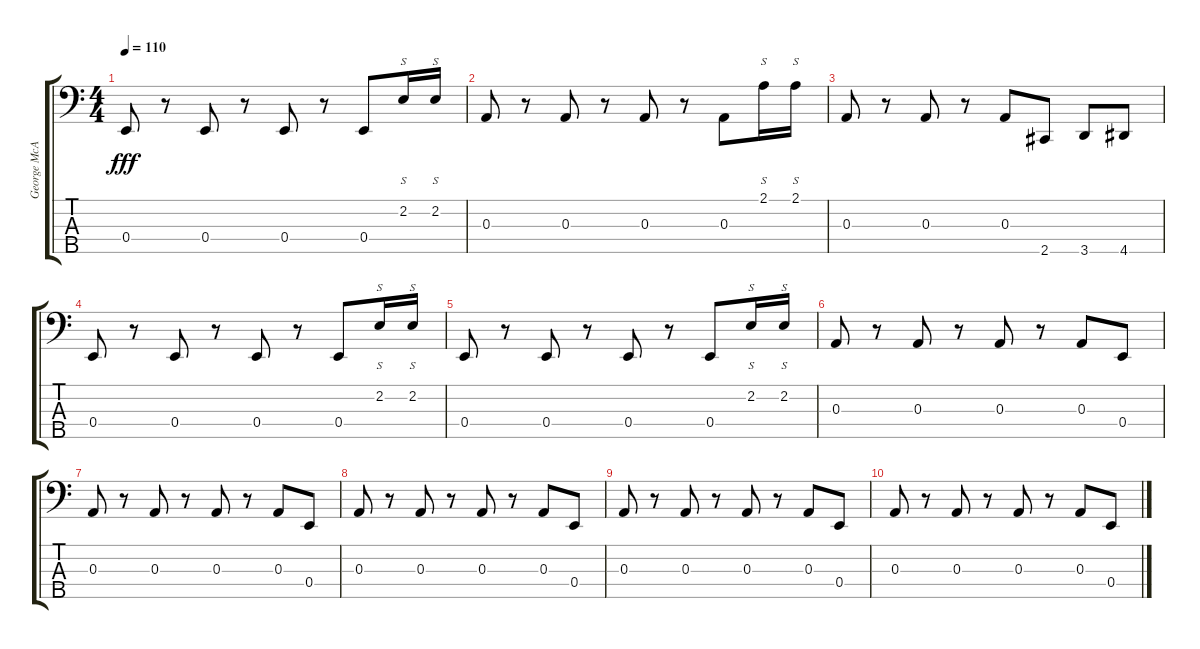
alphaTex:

\track ("George McArdle" "George McA") {instrument electricbassfinger}
\staff {score tabs}
\tuning (G2 D2 A1 E1 B0) {hide}
\ts (4 4)
\tempo 110
\clef f4
\ks c
0.4.8{dy fff} r.8 0.4.8 r.8 0.4.8 r.8 0.4.8 2.2.16{s} 2.2.16{s} |
0.3.8 r.8 0.3.8 r.8 0.3.8 r.8 0.3.8 2.1.16{s} 2.1.16{s} |
0.3.8 r.8 0.3.8 r.8 0.3.8 2.5.8 3.5.8 4.5.8 |
0.4.8 r.8 0.4.8 r.8 0.4.8 r.8 0.4.8 2.2.16{s} 2.2.16{s} |
0.4.8 r.8 0.4.8 r.8 0.4.8 r.8 0.4.8 2.2.16{s} 2.2.16{s} |
0.3.8 r.8 0.3.8 r.8 0.3.8 r.8 0.3.8 0.4.8 |
0.3.8 r.8 0.3.8 r.8 0.3.8 r.8 0.3.8 0.4.8 |
0.3.8 r.8 0.3.8 r.8 0.3.8 r.8 0.3.8 0.4.8 |
0.3.8 r.8 0.3.8 r.8 0.3.8 r.8 0.3.8 0.4.8 |
0.3.8 r.8 0.3.8 r.8 0.3.8 r.8 0.3.8 0.4.8
